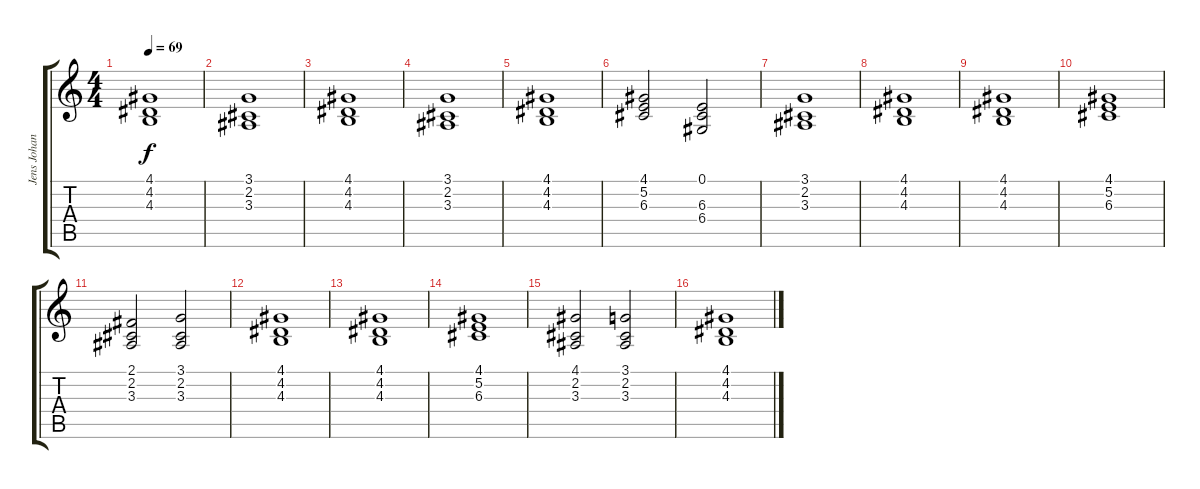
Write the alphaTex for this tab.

\track ("Jens Johansson" "Jens Johan") {instrument choiraahs}
\staff {score tabs}
\tuning (E4 B3 G3 D3 A2 E2) {hide}
\ts (4 4)
\tempo 69
\clef g2
\ks c
(4.1 4.2 4.3).1{dy f volume 8} |
(3.1 2.2 3.3).1 |
(4.1 4.2 4.3).1 |
(3.1 2.2 3.3).1 |
(4.1 4.2 4.3).1 |
(4.1 5.2 6.3).2 (0.1 6.3 6.4).2 |
(3.1 2.2 3.3).1 |
(4.1 4.2 4.3).1 |
(4.1 4.2 4.3).1 |
(4.1 5.2 6.3).1 |
(2.1 2.2 3.3).2 (3.1 2.2 3.3).2 |
(4.1 4.2 4.3).1 |
(4.1 4.2 4.3).1 |
(4.1 5.2 6.3).1 |
(4.1 2.2 3.3).2 (3.1 2.2 3.3).2 |
(4.1 4.2 4.3).1
